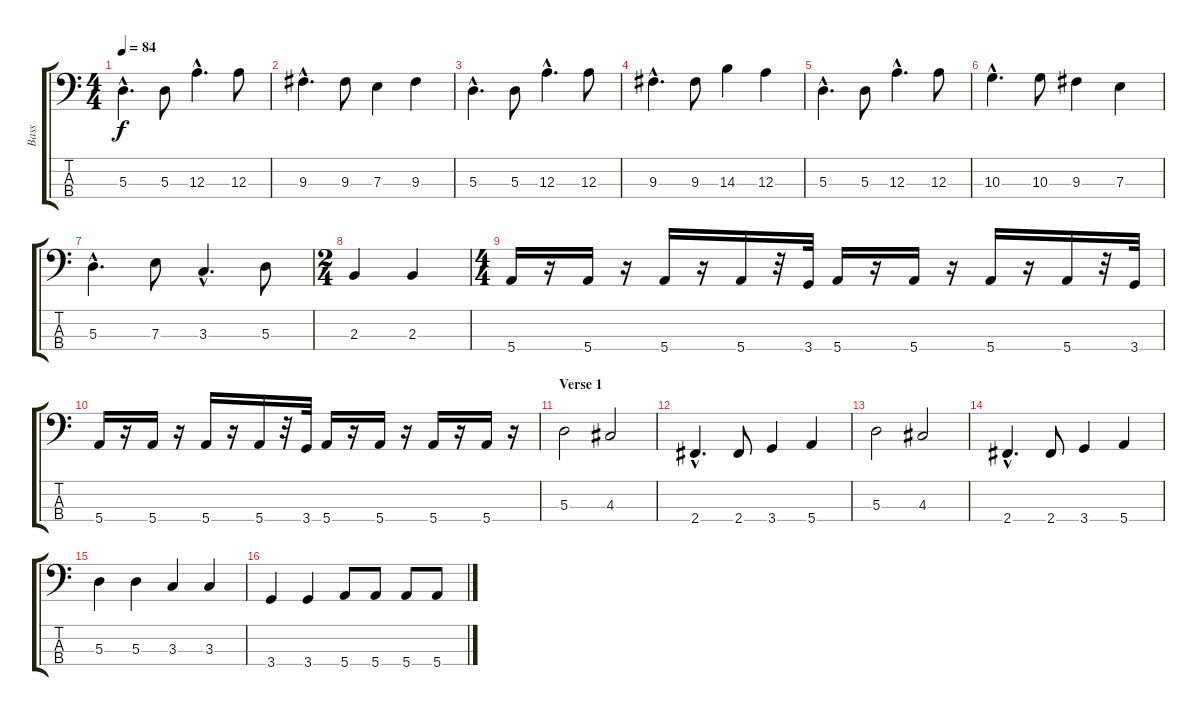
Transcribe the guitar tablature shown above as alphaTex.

\track ("Bass" "Bass") {instrument acousticbass}
\staff {score tabs}
\tuning (G2 D2 A1 E1) {hide}
\ts (4 4)
\tempo 84
\clef f4
\ks c
5.3{hac}.4{d dy f instrument acousticbass} 5.3.8 12.3{hac}.4{d} 12.3.8 |
9.3{hac}.4{d} 9.3.8 7.3.4 9.3.4 |
5.3{hac}.4{d} 5.3.8 12.3{hac}.4{d} 12.3.8 |
9.3{hac}.4{d} 9.3.8 14.3.4 12.3.4 |
5.3{hac}.4{d} 5.3.8 12.3{hac}.4{d} 12.3.8 |
10.3{hac}.4{d} 10.3.8 9.3.4 7.3.4 |
5.3{hac}.4{d} 7.3.8 3.3{hac}.4{d} 5.3.8 |
\ts (2 4)
2.3.4 2.3.4 |
\ts (4 4)
5.4.16 r.16 5.4.16 r.16 5.4.16 r.16 5.4.16 r.32 3.4.32 5.4.16 r.16 5.4.16 r.16 5.4.16 r.16 5.4.16 r.32 3.4.32 |
5.4.16 r.16 5.4.16 r.16 5.4.16 r.16 5.4.16 r.32 3.4.32 5.4.16 r.16 5.4.16 r.16 5.4.16 r.16 5.4.16 r.16 |
\section ("" "Verse 1")
5.3.2 4.3.2 |
2.4{hac}.4{d} 2.4.8 3.4.4 5.4.4 |
5.3.2 4.3.2 |
2.4{hac}.4{d} 2.4.8 3.4.4 5.4.4 |
5.3.4 5.3.4 3.3.4 3.3.4 |
3.4.4 3.4.4 5.4.8 5.4.8 5.4.8 5.4.8
